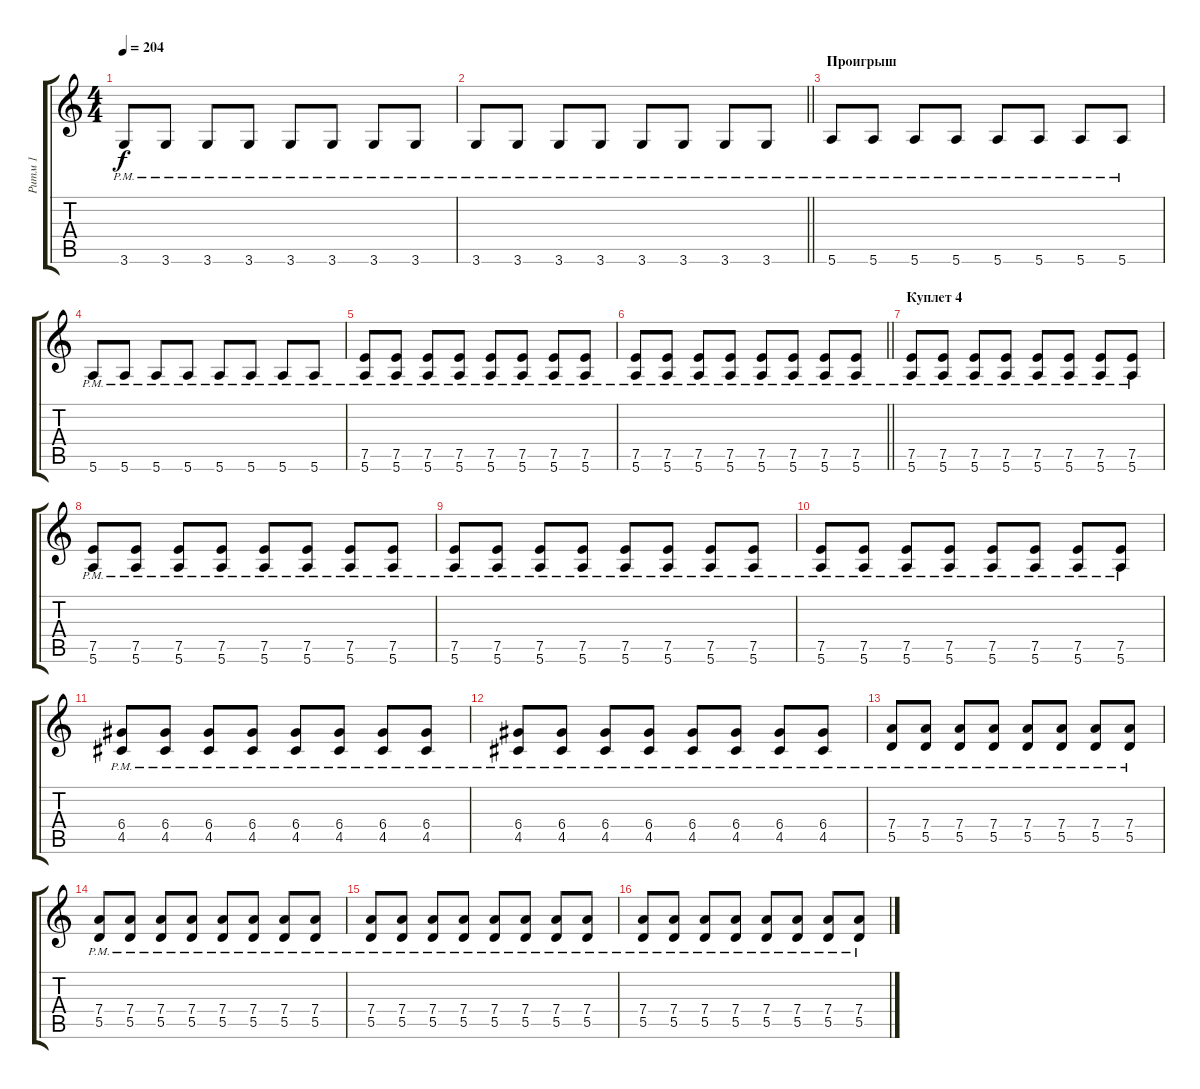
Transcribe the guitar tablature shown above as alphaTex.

\track ("Ритм 1" "Ритм 1") {instrument distortionguitar}
\staff {score tabs}
\tuning (E4 B3 G3 D3 A2 E2) {hide}
\ts (4 4)
\tempo 204
\clef g2
\ks c
3.6{pm}.8{dy f} 3.6{pm}.8 3.6{pm}.8 3.6{pm}.8 3.6{pm}.8 3.6{pm}.8 3.6{pm}.8 3.6{pm}.8 |
\barLineRight lightlight
3.6{pm}.8 3.6{pm}.8 3.6{pm}.8 3.6{pm}.8 3.6{pm}.8 3.6{pm}.8 3.6{pm}.8 3.6{pm}.8 |
\section ("" "Проигрыш")
5.6{pm}.8 5.6{pm}.8 5.6{pm}.8 5.6{pm}.8 5.6{pm}.8 5.6{pm}.8 5.6{pm}.8 5.6{pm}.8 |
5.6{pm}.8 5.6{pm}.8 5.6{pm}.8 5.6{pm}.8 5.6{pm}.8 5.6{pm}.8 5.6{pm}.8 5.6{pm}.8 |
(7.5{pm} 5.6{pm}).8{volume 11} (7.5{pm} 5.6{pm}).8 (7.5{pm} 5.6{pm}).8 (7.5{pm} 5.6{pm}).8 (7.5{pm} 5.6{pm}).8 (7.5{pm} 5.6{pm}).8 (7.5{pm} 5.6{pm}).8 (7.5{pm} 5.6{pm}).8 |
\barLineRight lightlight
(7.5{pm} 5.6{pm}).8 (7.5{pm} 5.6{pm}).8 (7.5{pm} 5.6{pm}).8 (7.5{pm} 5.6{pm}).8 (7.5{pm} 5.6{pm}).8 (7.5{pm} 5.6{pm}).8 (7.5{pm} 5.6{pm}).8 (7.5{pm} 5.6{pm}).8 |
\section ("" "Куплет 4")
(7.5{pm} 5.6{pm}).8 (7.5{pm} 5.6{pm}).8 (7.5{pm} 5.6{pm}).8 (7.5{pm} 5.6{pm}).8 (7.5{pm} 5.6{pm}).8 (7.5{pm} 5.6{pm}).8 (7.5{pm} 5.6{pm}).8 (7.5{pm} 5.6{pm}).8 |
(7.5{pm} 5.6{pm}).8 (7.5{pm} 5.6{pm}).8 (7.5{pm} 5.6{pm}).8 (7.5{pm} 5.6{pm}).8 (7.5{pm} 5.6{pm}).8 (7.5{pm} 5.6{pm}).8 (7.5{pm} 5.6{pm}).8 (7.5{pm} 5.6{pm}).8 |
(7.5{pm} 5.6{pm}).8 (7.5{pm} 5.6{pm}).8 (7.5{pm} 5.6{pm}).8 (7.5{pm} 5.6{pm}).8 (7.5{pm} 5.6{pm}).8 (7.5{pm} 5.6{pm}).8 (7.5{pm} 5.6{pm}).8 (7.5{pm} 5.6{pm}).8 |
(7.5{pm} 5.6{pm}).8 (7.5{pm} 5.6{pm}).8 (7.5{pm} 5.6{pm}).8 (7.5{pm} 5.6{pm}).8 (7.5{pm} 5.6{pm}).8 (7.5{pm} 5.6{pm}).8 (7.5{pm} 5.6{pm}).8 (7.5{pm} 5.6{pm}).8 |
(6.4{pm} 4.5{pm}).8 (6.4{pm} 4.5{pm}).8 (6.4{pm} 4.5{pm}).8 (6.4{pm} 4.5{pm}).8 (6.4{pm} 4.5{pm}).8 (6.4{pm} 4.5{pm}).8 (6.4{pm} 4.5{pm}).8 (6.4{pm} 4.5{pm}).8 |
(6.4{pm} 4.5{pm}).8 (6.4{pm} 4.5{pm}).8 (6.4{pm} 4.5{pm}).8 (6.4{pm} 4.5{pm}).8 (6.4{pm} 4.5{pm}).8 (6.4{pm} 4.5{pm}).8 (6.4{pm} 4.5{pm}).8 (6.4{pm} 4.5{pm}).8 |
(7.4{pm} 5.5{pm}).8 (7.4{pm} 5.5{pm}).8 (7.4{pm} 5.5{pm}).8 (7.4{pm} 5.5{pm}).8 (7.4{pm} 5.5{pm}).8 (7.4{pm} 5.5{pm}).8 (7.4{pm} 5.5{pm}).8 (7.4{pm} 5.5{pm}).8 |
(7.4{pm} 5.5{pm}).8 (7.4{pm} 5.5{pm}).8 (7.4{pm} 5.5{pm}).8 (7.4{pm} 5.5{pm}).8 (7.4{pm} 5.5{pm}).8 (7.4{pm} 5.5{pm}).8 (7.4{pm} 5.5{pm}).8 (7.4{pm} 5.5{pm}).8 |
(7.4{pm} 5.5{pm}).8 (7.4{pm} 5.5{pm}).8 (7.4{pm} 5.5{pm}).8 (7.4{pm} 5.5{pm}).8 (7.4{pm} 5.5{pm}).8 (7.4{pm} 5.5{pm}).8 (7.4{pm} 5.5{pm}).8 (7.4{pm} 5.5{pm}).8 |
(7.4{pm} 5.5{pm}).8 (7.4{pm} 5.5{pm}).8 (7.4{pm} 5.5{pm}).8 (7.4{pm} 5.5{pm}).8 (7.4{pm} 5.5{pm}).8 (7.4{pm} 5.5{pm}).8 (7.4{pm} 5.5{pm}).8 (7.4{pm} 5.5{pm}).8
